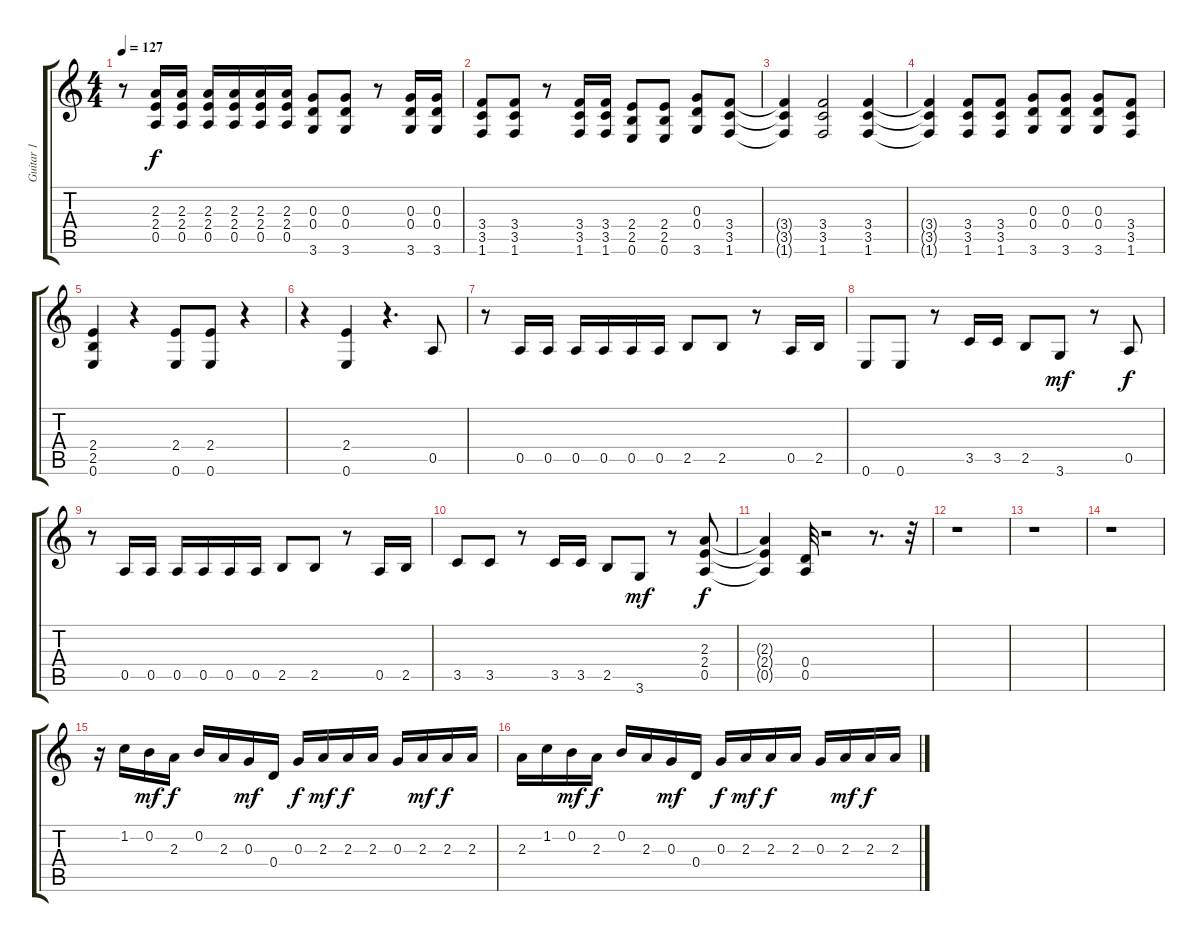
\track ("Guitar 1" "Guitar 1") {instrument distortionguitar}
\staff {score tabs}
\tuning (E4 B3 G3 D3 A2 E2) {hide}
\ts (4 4)
\tempo 127
\clef g2
\ks c
r.8{dy f} (2.3 2.4 0.5).16 (2.3 2.4 0.5).16 (2.3 2.4 0.5).16 (2.3 2.4 0.5).16 (2.3 2.4 0.5).16 (2.3 2.4 0.5).16 (0.3 0.4 3.6).8 (0.3 0.4 3.6).8 r.8 (0.3 0.4 3.6).16 (0.3 0.4 3.6).16 |
(3.4 3.5 1.6).8 (3.4 3.5 1.6).8 r.8 (3.4 3.5 1.6).16 (3.4 3.5 1.6).16 (2.4 2.5 0.6).8 (2.4 2.5 0.6).8 (0.3 0.4 3.6).8 (3.4 3.5 1.6).8 |
(3.4{t} 3.5{t} 1.6{t}).4 (3.4 3.5 1.6).2 (3.4 3.5 1.6).4 |
(3.4{t} 3.5{t} 1.6{t}).4 (3.4 3.5 1.6).8 (3.4 3.5 1.6).8 (0.3 0.4 3.6).8 (0.3 0.4 3.6).8 (0.3 0.4 3.6).8 (3.4 3.5 1.6).8 |
(2.4 2.5 0.6).4 r.4 (2.4 0.6).8 (2.4 0.6).8 r.4 |
r.4 (2.4 0.6).4 r.4{d} 0.5.8{instrument electricguitarmuted} |
r.8 0.5.16 0.5.16 0.5.16 0.5.16 0.5.16 0.5.16 2.5.8 2.5.8 r.8 0.5.16 2.5.16 |
0.6.8 0.6.8 r.8 3.5.16 3.5.16 2.5.8 3.6.8{dy mf} r.8 0.5.8{dy f} |
r.8 0.5.16 0.5.16 0.5.16 0.5.16 0.5.16 0.5.16 2.5.8 2.5.8 r.8 0.5.16 2.5.16 |
3.5.8 3.5.8 r.8 3.5.16 3.5.16 2.5.8 3.6.8{dy mf} r.8 (2.3 2.4 0.5).8{dy f instrument distortionguitar} |
(2.3{t} 2.4{t} 0.5{t}).4 (0.4 0.5).32 r.2 r.8{d} r.32 |
r.1 |
r.1 |
r.1 |
r.16 1.2.16 0.2.16{dy mf} 2.3.16{dy f} 0.2.16 2.3.16 0.3.16{dy mf} 0.4.16 0.3.16{dy f} 2.3.16{dy mf} 2.3.16{dy f} 2.3.16 0.3.16 2.3.16{dy mf} 2.3.16{dy f} 2.3.16 |
2.3.16 1.2.16 0.2.16{dy mf} 2.3.16{dy f} 0.2.16 2.3.16 0.3.16{dy mf} 0.4.16 0.3.16{dy f} 2.3.16{dy mf} 2.3.16{dy f} 2.3.16 0.3.16 2.3.16{dy mf} 2.3.16{dy f} 2.3.16
